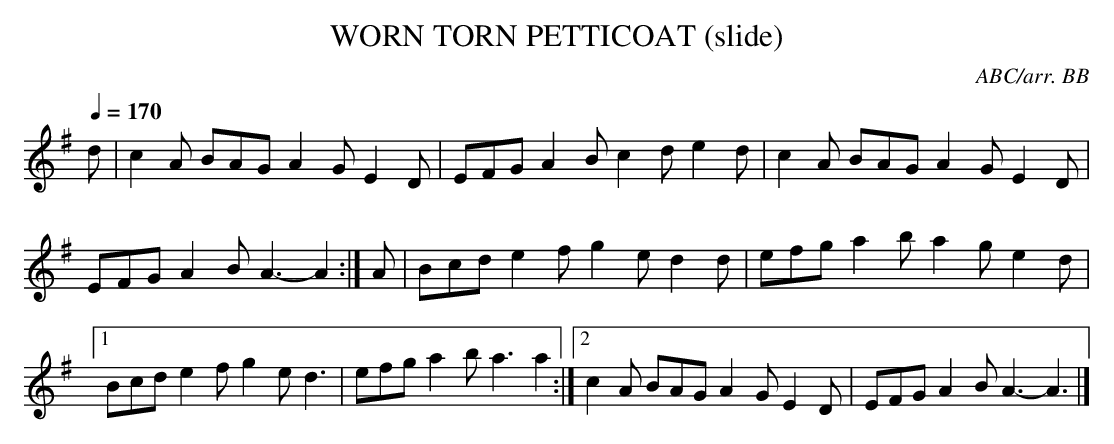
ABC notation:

X:1
T:WORN TORN PETTICOAT (slide)\
C:ABC/arr. BB\
M:12/8\
L:1/8\
Q:1/4=170\
K:G\
d|c2A BAG A2G E2D|EFG A2B c2d e2d|\
c2 A BAG A2 G E2 D|EFG A2 B A3-A2 :|\
A|Bcd e2 f g2 e d2 d|efg a2 b a2 g e2 d|\
[1 Bcd e2 f g2 e d3|efg a2 b a3 a2 :|\
[2 c2A BAG A2G E2D|EFG A2B A3-A3|]\
\
\
